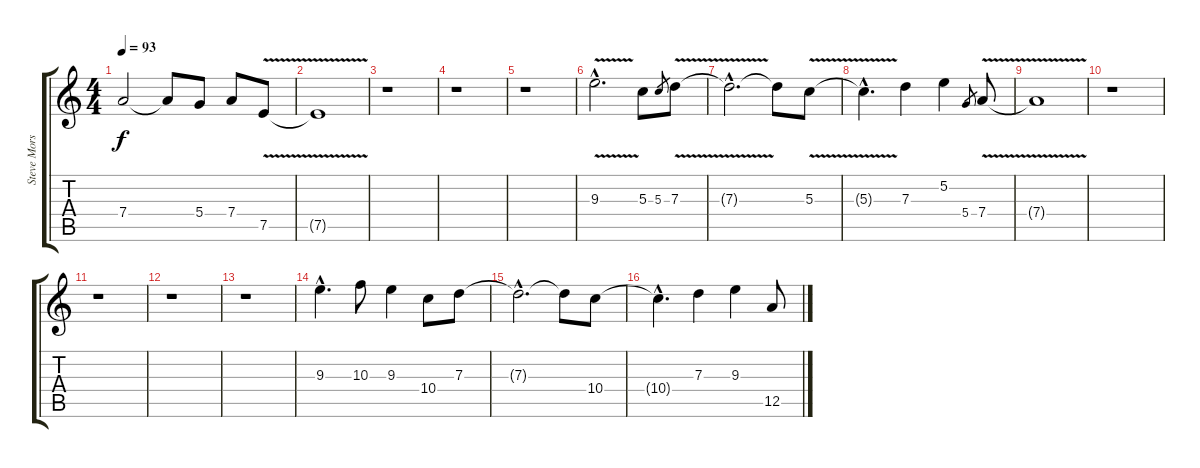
\track ("Steve Morse (electric guitar 1 - lead)" "Steve Mors") {instrument electricguitarjazz}
\staff {score tabs}
\tuning (E4 B3 G3 D3 A2 E2) {hide}
\ts (4 4)
\tempo 93
\clef g2
\ks c
7.4{t}.2{dy f} 7.4{t}.8 5.4.8 7.4.8 7.5{v}.8{volume 0} |
7.5{t}.1 |
r.1 |
r.1 |
r.1 |
9.3{v hac}.2{d volume 8} 5.3.8 5.3.8{gr} 7.3{v}.8 |
7.3{hac t}.2{d} 7.3{t}.8 5.3{v}.8 |
5.3{hac t}.4{d} 7.3.4 5.2.4 5.4.8{gr} 7.4{v}.8 |
7.4{t}.1 |
r.1 |
r.1 |
r.1 |
r.1 |
9.3{hac}.4{d} 10.3.8 9.3.4 10.4.8 7.3.8 |
7.3{hac t}.2{d} 7.3{t}.8 10.4.8 |
10.4{hac t}.4{d} 7.3.4 9.3.4 12.5.8
